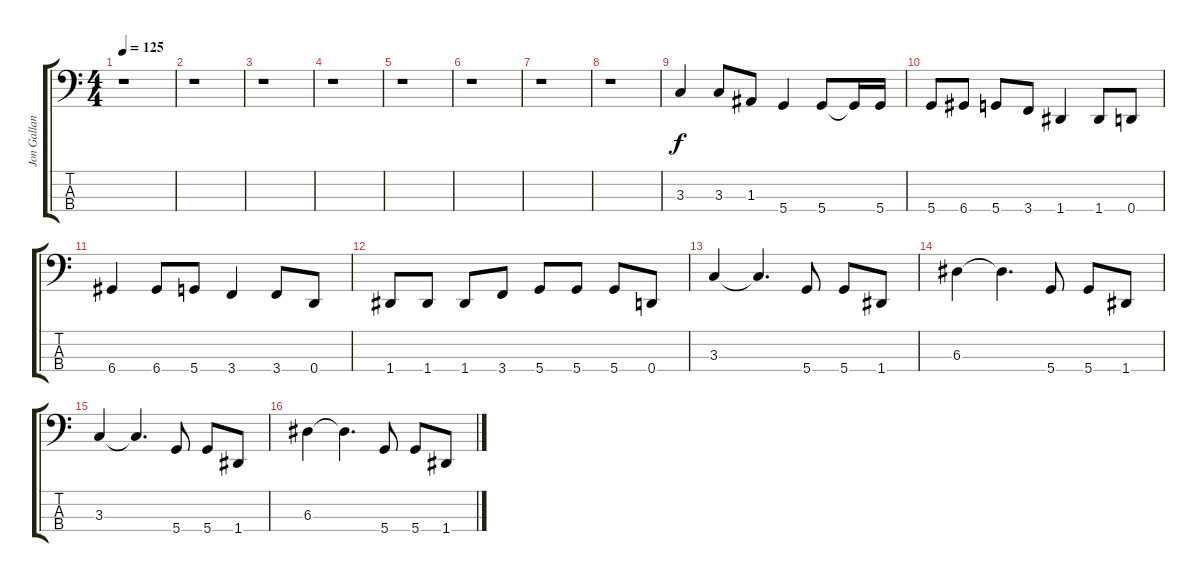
\track ("Jon Gallant" "Jon Gallan") {instrument electricbassfinger}
\staff {score tabs}
\tuning (G2 D2 A1 D1) {hide}
\ts (4 4)
\tempo 125
\clef f4
\ks c
r.1{dy f instrument electricbassfinger} |
r.1 |
r.1 |
r.1 |
r.1 |
r.1 |
r.1 |
r.1 |
3.3.4 3.3.8 1.3.8 5.4.4 5.4.8 5.4{t}.16 5.4.16 |
5.4.8 6.4.8 5.4.8 3.4.8 1.4.4 1.4.8 0.4.8 |
6.4.4 6.4.8 5.4.8 3.4.4 3.4.8 0.4.8 |
1.4.8 1.4.8 1.4.8 3.4.8 5.4.8 5.4.8 5.4.8 0.4.8 |
3.3.4 3.3{t}.4{d} 5.4.8 5.4.8 1.4.8 |
6.3.4 6.3{t}.4{d} 5.4.8 5.4.8 1.4.8 |
3.3.4 3.3{t}.4{d} 5.4.8 5.4.8 1.4.8 |
6.3.4 6.3{t}.4{d} 5.4.8 5.4.8 1.4.8
